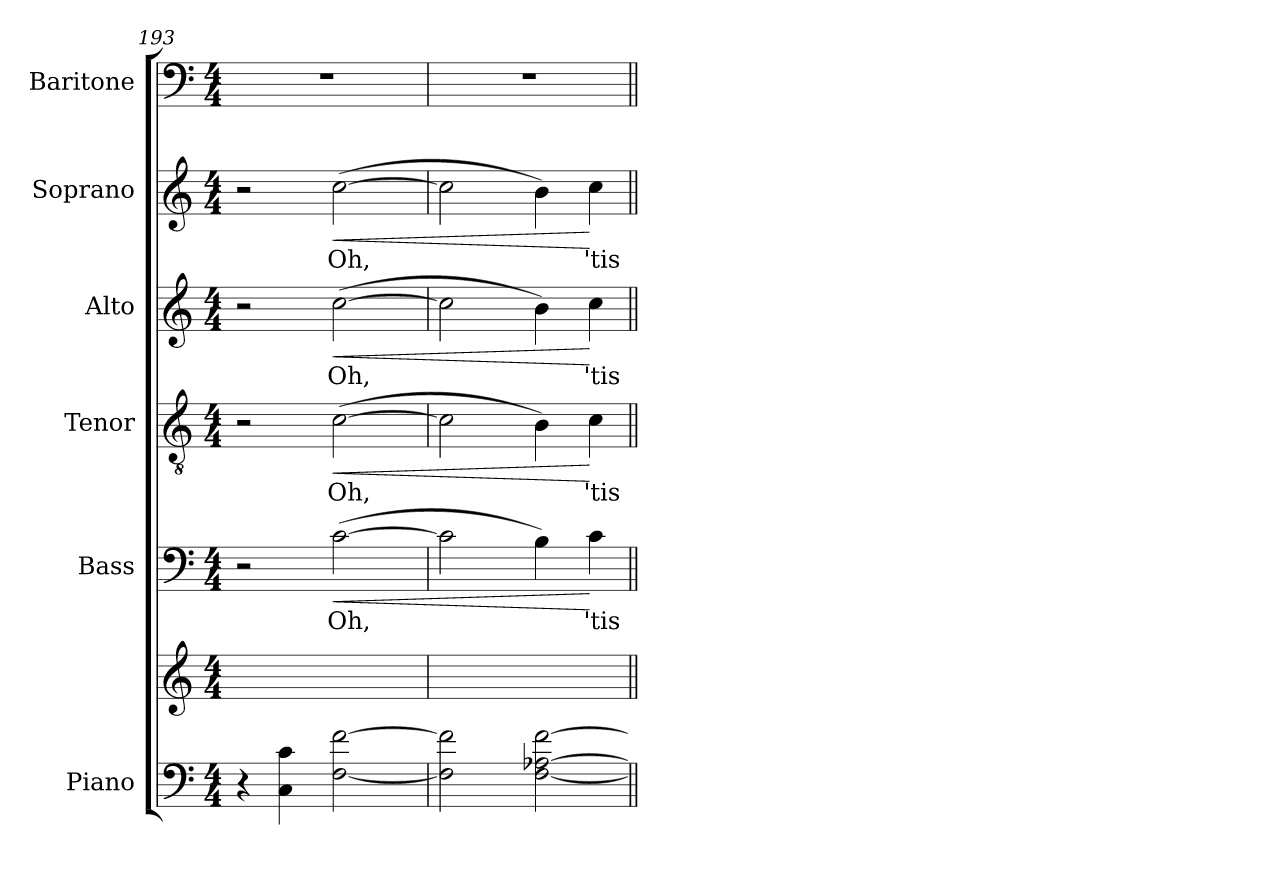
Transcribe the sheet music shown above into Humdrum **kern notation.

**kern	**kern	**kern	**text	**dynam	**kern	**text	**dynam	**kern	**text	**dynam	**kern	**text	**dynam	**kern
*part6	*part6	*part5	*part5	*part5	*part4	*part4	*part4	*part3	*part3	*part3	*part2	*part2	*part2	*part1
*staff7	*staff6	*staff5	*staff5	*staff5	*staff4	*staff4	*staff4	*staff3	*staff3	*staff3	*staff2	*staff2	*staff2	*staff1
*I"Piano	*	*I"Bass	*	*	*I"Tenor	*	*	*I"Alto	*	*	*I"Soprano	*	*	*I"Baritone
*	*	*I'B	*	*	*I'T	*	*	*I'A	*	*	*I'S	*	*	*
!!LO:PB:g=z
*clefF4	*clefG2	*clefF4	*	*	*clefGv2	*	*	*clefG2	*	*	*clefG2	*	*	*clefF4
*k[]	*k[]	*k[]	*	*	*k[]	*	*	*k[]	*	*	*k[]	*	*	*k[]
*M4/4	*M4/4	*M4/4	*	*	*M4/4	*	*	*M4/4	*	*	*M4/4	*	*	*M4/4
=193	=193	=193	=193	=193	=193	=193	=193	=193	=193	=193	=193	=193	=193	=193
4r	4ryy	2r	.	.	2r	.	.	2r	.	.	2r	.	.	1r
4C\ 4c\	8ryy	.	.	.	.	.	.	.	.	.	.	.	.	.
.	8ryy	.	.	.	.	.	.	.	.	.	.	.	.	.
!	!	!	!LO:LY:b	!LO:HP:b	!	!LO:LY:b	!LO:HP:b	!	!LO:LY:b	!LO:HP:b	!	!LO:LY:b	!LO:HP:b	!
[2F\ [2f\	8ryy	(>[2c\	Oh,	<	(>[2c\	Oh,	<	(>[2cc\	Oh,	<	(>[2cc\	Oh,	<	.
.	8ryy	.	.	.	.	.	.	.	.	.	.	.	.	.
.	4ryy	.	.	.	.	.	.	.	.	.	.	.	.	.
=194	=194	=194	=194	=194	=194	=194	=194	=194	=194	=194	=194	=194	=194	=194
2F\] 2f\]	4ryy	2c\]	.	.	2c\]	.	.	2cc\]	.	.	2cc\]	.	.	1r
.	8ryy	.	.	.	.	.	.	.	.	.	.	.	.	.
.	8ryy	.	.	.	.	.	.	.	.	.	.	.	.	.
[2F\ [2A-X\ [2f\	8ryy	4B\)	.	.	4B\)	.	.	4b\)	.	.	4b\)	.	.	.
.	8ryy	.	.	.	.	.	.	.	.	.	.	.	.	.
!	!	!	!LO:LY:b	!	!	!LO:LY:b	!	!	!LO:LY:b	!	!	!LO:LY:b	!	!
.	4ryy	4c\	'tis	[	4c\	'tis	[	4cc\	'tis	[	4cc\	'tis	[	.
=||	=||	=||	=||	=||	=||	=||	=||	=||	=||	=||	=||	=||	=||	=||
*-	*-	*-	*-	*-	*-	*-	*-	*-	*-	*-	*-	*-	*-	*-
